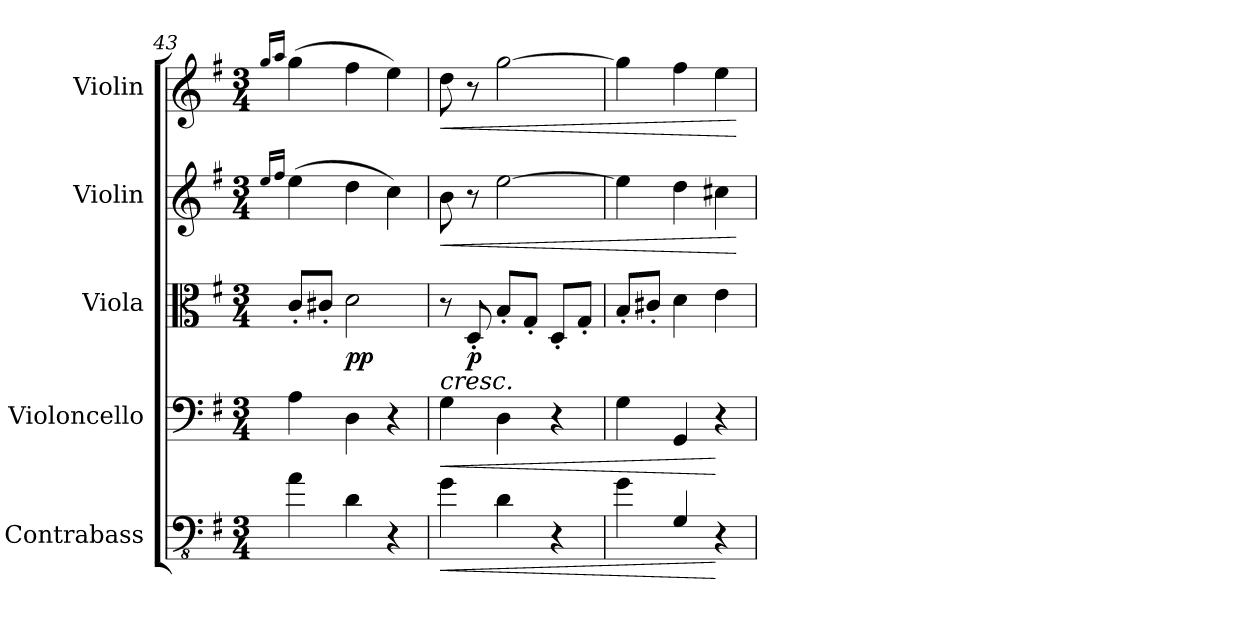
**kern	**dynam	**kern	**dynam	**kern	**dynam	**kern	**dynam	**kern	**dynam
*part5	*part5	*part4	*part4	*part3	*part3	*part2	*part2	*part1	*part1
*staff5	*staff5	*staff4	*staff4	*staff3	*staff3	*staff2	*staff2	*staff1	*staff1
*I"Contrabass	*	*I"Violoncello	*	*I"Viola	*	*I"Violin	*	*I"Violin	*
*I'Cb.	*	*I'Vc.	*	*I'Vla.	*	*I'Vln.	*	*I'Vln.	*
*clefFv4	*	*clefF4	*	*clefC3	*	*clefG2	*	*clefG2	*
*ITrd7c12	*	*	*	*	*	*	*	*	*
*k[f#]	*	*k[f#]	*	*k[f#]	*	*k[f#]	*	*k[f#]	*
*M3/4	*	*M3/4	*	*M3/4	*	*M3/4	*	*M3/4	*
=43	=43	=43	=43	=43	=43	=43	=43	=43	=43
.	.	.	.	.	.	16qee/LL	.	16qgg/LL	.
.	.	.	.	.	.	16qff#/JJ	.	16qaa/JJ	.
4AA\	.	4A\	.	8c'/L	.	(4ee\	.	(4gg\	.
.	.	.	.	8c#X'/J	.	.	.	.	.
!	!	!	!	!	!LO:DY:b	!	!	!	!
4DD\	.	4D\	.	2d\	pp	4dd\	.	4ff#\	.
4r	.	4r	.	.	.	4cc\)	.	4ee\)	.
=44	=44	=44	=44	=44	=44	=44	=44	=44	=44
!	!LO:HP:b	!	!LO:HP:b	!	!LO:HP:b	!	!LO:HP:b	!	!LO:HP:b
4GG\	<	4G\	<	8r	<	8b\	<	8dd\	<
!	!	!	!	!	!LO:DY:b	!	!	!	!
.	.	.	.	8D'/	p	8r	.	8r	.
4DD\	.	4D\	.	8B'/L	.	[2ee\	.	[2gg\	.
.	.	.	.	8G'/J	.	.	.	.	.
4r	.	4r	.	8D'/L	.	.	.	.	.
.	.	.	.	8G'/J	.	.	.	.	.
!!LO:PB:g=z
=45	=45	=45	=45	=45	=45	=45	=45	=45	=45
4GG\	.	4G\	.	8B'/L	.	4ee\]	.	4gg\]	.
.	.	.	.	8c#X'/J	.	.	.	.	.
4GGG/	.	4GG/	.	4d\	.	4dd\	.	4ff#\	.
4r	[	4r	[	4e\	.	4cc#X\	.	4ee\	.
.	.	.	.	.	[	.	[	.	[
=	=	=	=	=	=	=	=	=	=
*-	*-	*-	*-	*-	*-	*-	*-	*-	*-
